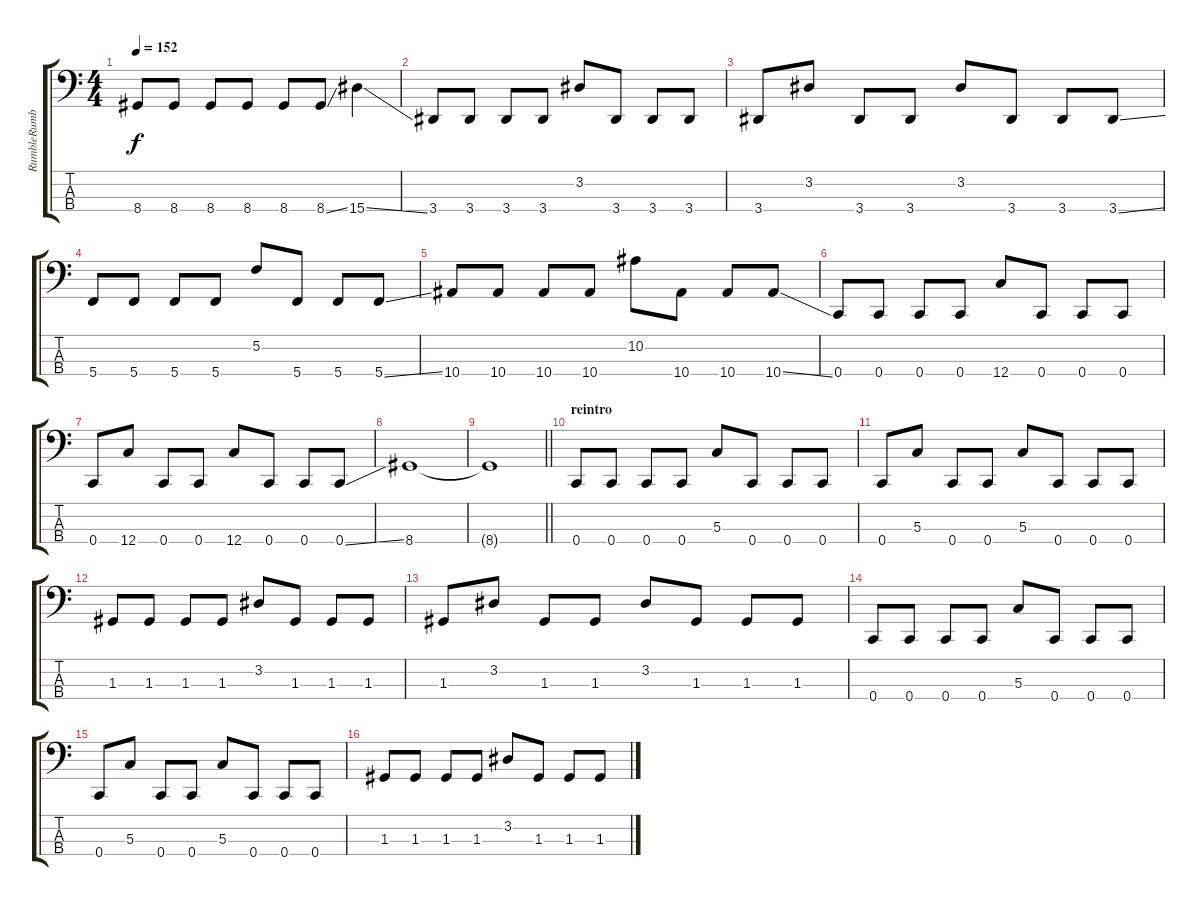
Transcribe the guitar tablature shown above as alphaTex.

\track ("RumbleRumble" "RumbleRumb") {instrument electricbassfinger}
\staff {score tabs}
\tuning (F2 C2 G1 C1) {hide}
\ts (4 4)
\tempo 152
\clef f4
\ks c
8.4.8{dy f} 8.4.8 8.4.8 8.4.8 8.4.8 8.4{ss}.8 15.4{ss}.4 |
3.4.8 3.4.8 3.4.8 3.4.8 3.2.8 3.4.8 3.4.8 3.4.8 |
3.4.8 3.2.8 3.4.8 3.4.8 3.2.8 3.4.8 3.4.8 3.4{ss}.8 |
5.4.8 5.4.8 5.4.8 5.4.8 5.2.8 5.4.8 5.4.8 5.4{ss}.8 |
10.4.8 10.4.8 10.4.8 10.4.8 10.2.8 10.4.8 10.4.8 10.4{ss}.8 |
0.4.8 0.4.8 0.4.8 0.4.8 12.4.8 0.4.8 0.4.8 0.4.8 |
0.4.8 12.4.8 0.4.8 0.4.8 12.4.8 0.4.8 0.4.8 0.4{ss}.8 |
8.4.1 |
\barLineRight lightlight
8.4{t}.1 |
\section ("" "reintro")
0.4.8 0.4.8 0.4.8 0.4.8 5.3.8 0.4.8 0.4.8 0.4.8 |
0.4.8 5.3.8 0.4.8 0.4.8 5.3.8 0.4.8 0.4.8 0.4.8 |
1.3.8 1.3.8 1.3.8 1.3.8 3.2.8 1.3.8 1.3.8 1.3.8 |
1.3.8 3.2.8 1.3.8 1.3.8 3.2.8 1.3.8 1.3.8 1.3.8 |
0.4.8 0.4.8 0.4.8 0.4.8 5.3.8 0.4.8 0.4.8 0.4.8 |
0.4.8 5.3.8 0.4.8 0.4.8 5.3.8 0.4.8 0.4.8 0.4.8 |
1.3.8 1.3.8 1.3.8 1.3.8 3.2.8 1.3.8 1.3.8 1.3.8
